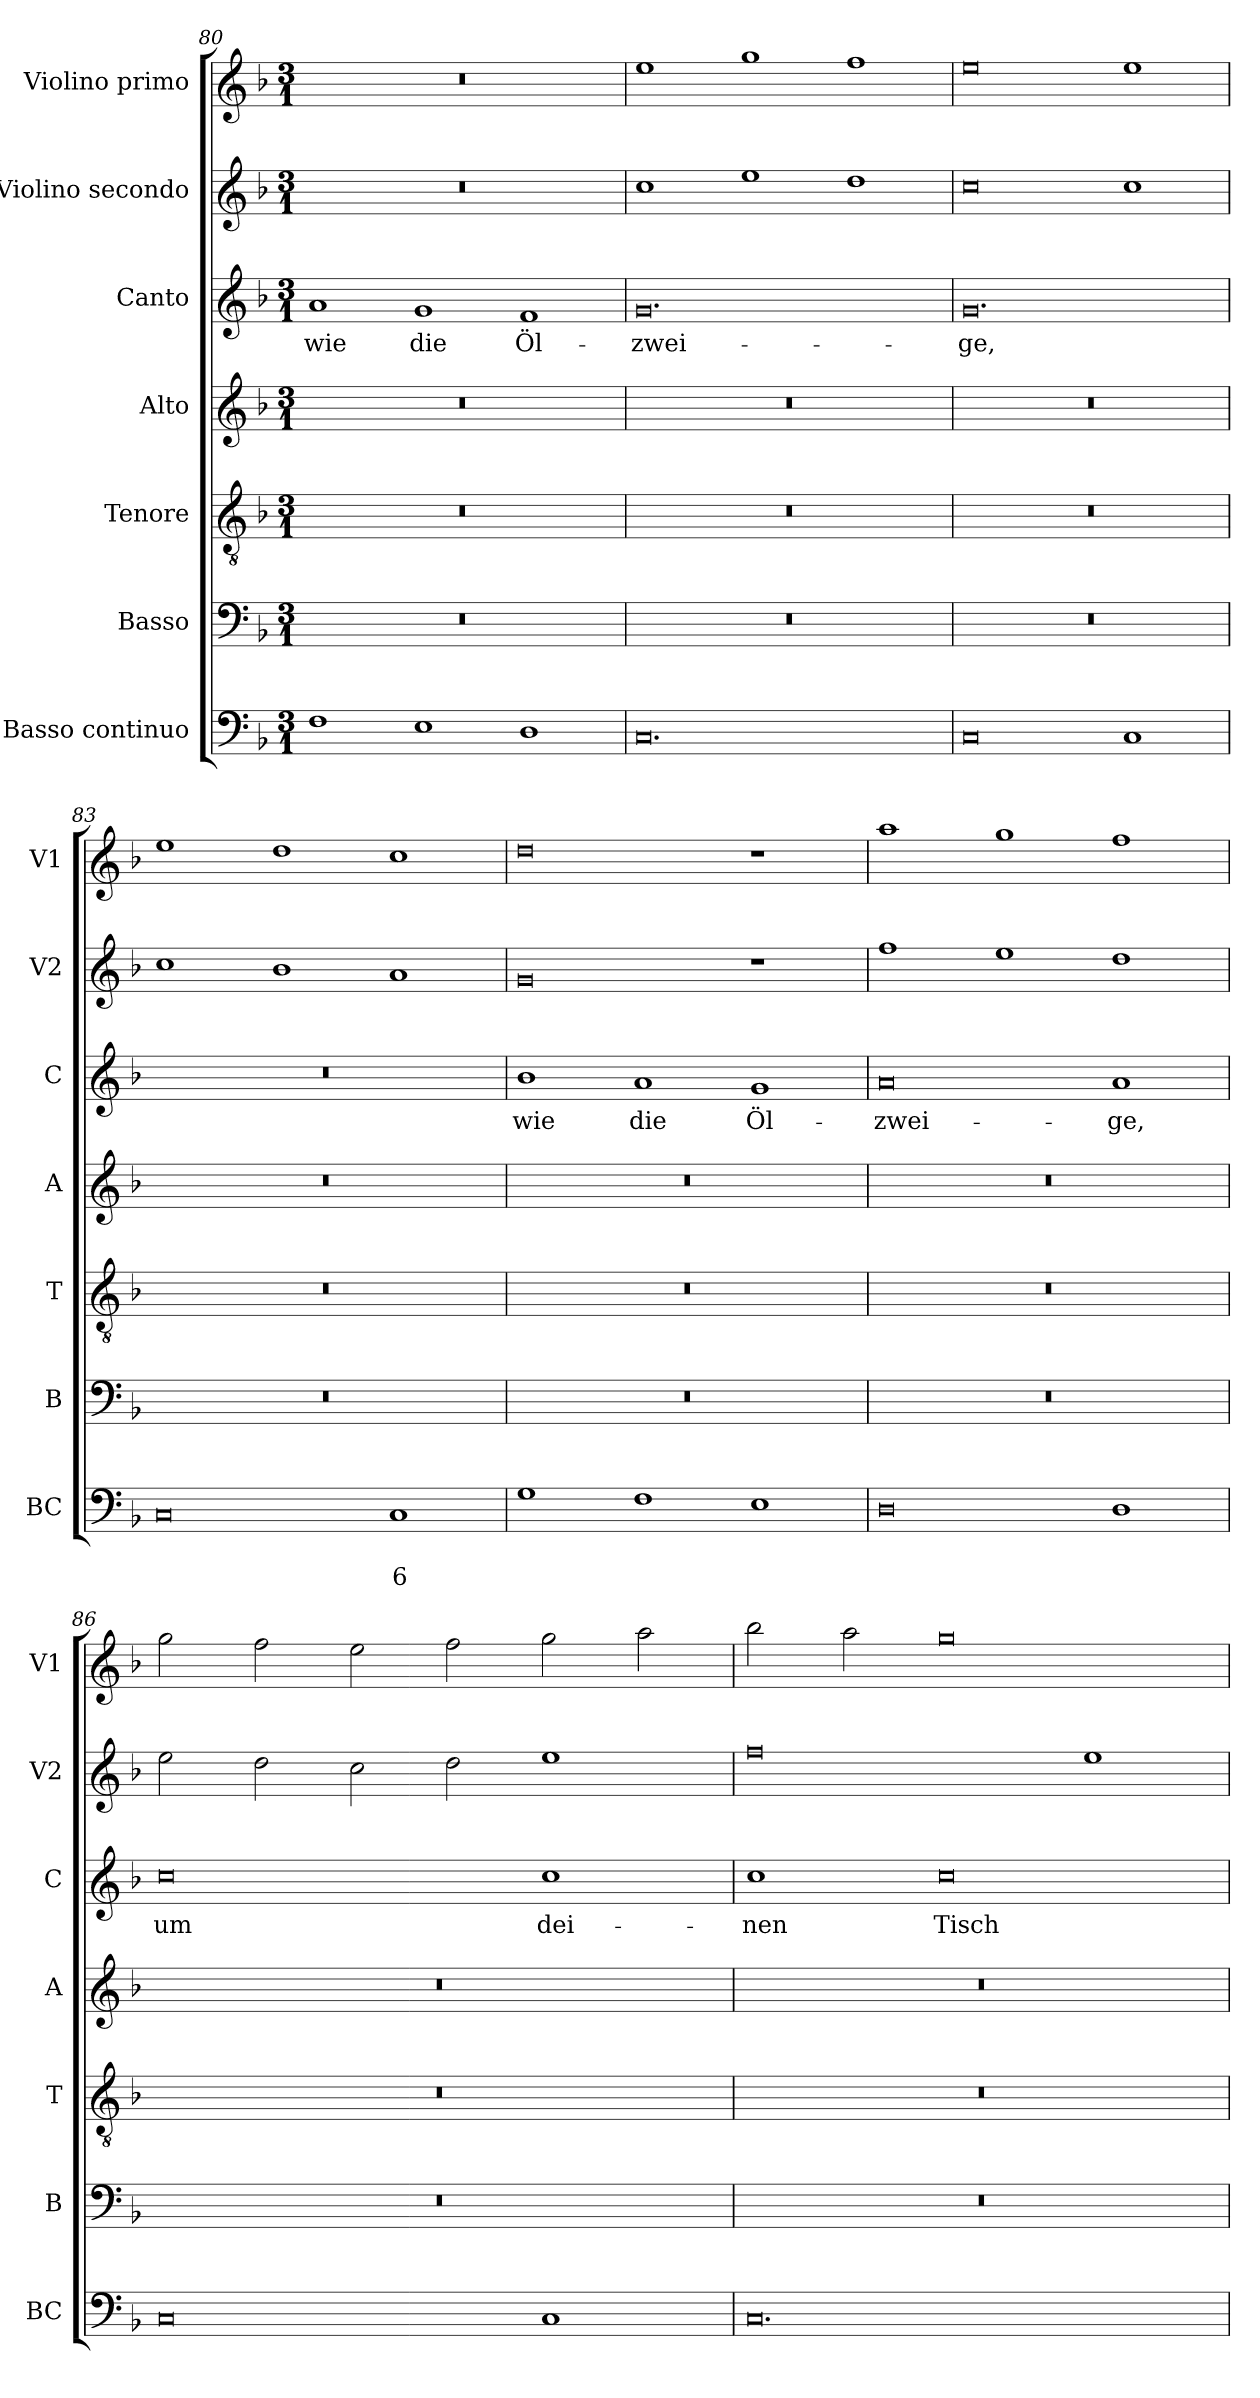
**kern	**text	**text	**kern	**kern	**kern	**kern	**text	**kern	**kern
*part7	*part7	*part7	*part6	*part5	*part4	*part3	*part3	*part2	*part1
*staff7	*staff7	*staff7	*staff6	*staff5	*staff4	*staff3	*staff3	*staff2	*staff1
*I"Basso continuo	*	*	*I"Basso	*I"Tenore	*I"Alto	*I"Canto	*	*I"Violino secondo	*I"Violino primo
*I'BC	*	*	*I'B	*I'T	*I'A	*I'C	*	*I'V2	*I'V1
*clefF4	*	*	*clefF4	*clefGv2	*clefG2	*clefG2	*	*clefG2	*clefG2
*k[b-]	*	*	*k[b-]	*k[b-]	*k[b-]	*k[b-]	*	*k[b-]	*k[b-]
*F:	*	*	*F:	*F:	*F:	*F:	*	*F:	*F:
*M3/1	*	*	*M3/1	*M3/1	*M3/1	*M3/1	*	*M3/1	*M3/1
=80	=80	=80	=80	=80	=80	=80	=80	=80	=80
!	!	!	!	!	!	!	!LO:LY:b	!	!
1F	.	.	0.r	0.r	0.r	1a	wie	0.r	0.r
!	!	!	!	!	!	!	!LO:LY:b	!	!
1E	.	.	.	.	.	1g	die	.	.
!	!	!	!	!	!	!	!LO:LY:b	!	!
1D	.	.	.	.	.	1f	Öl-	.	.
=81	=81	=81	=81	=81	=81	=81	=81	=81	=81
!	!	!	!	!	!	!	!LO:LY:b	!	!
0.C	.	.	0.r	0.r	0.r	0.g	-zwei-	1cc	1ee
.	.	.	.	.	.	.	.	1ee	1gg
.	.	.	.	.	.	.	.	1dd	1ff
=82	=82	=82	=82	=82	=82	=82	=82	=82	=82
!	!	!	!	!	!	!	!LO:LY:b	!	!
0C	.	.	0.r	0.r	0.r	0.g	-ge,	0cc	0ee
1C	.	.	.	.	.	.	.	1cc	1ee
=83	=83	=83	=83	=83	=83	=83	=83	=83	=83
0C	.	.	0.r	0.r	0.r	0.r	.	1cc	1ee
.	.	.	.	.	.	.	.	1b-	1dd
!	!	!LO:LY:b	!	!	!	!	!	!	!
1C	.	6	.	.	.	.	.	1a	1cc
=84	=84	=84	=84	=84	=84	=84	=84	=84	=84
!	!	!	!	!	!	!	!LO:LY:b	!	!
1G	.	.	0.r	0.r	0.r	1b-	wie	0g	0dd
!	!	!	!	!	!	!	!LO:LY:b	!	!
1F	.	.	.	.	.	1a	die	.	.
!	!	!	!	!	!	!	!LO:LY:b	!	!
1E	.	.	.	.	.	1g	Öl-	1r	1r
=85	=85	=85	=85	=85	=85	=85	=85	=85	=85
!	!	!	!	!	!	!	!LO:LY:b	!	!
0D	.	.	0.r	0.r	0.r	0a	-zwei-	1ff	1aa
.	.	.	.	.	.	.	.	1ee	1gg
!	!	!	!	!	!	!	!LO:LY:b	!	!
1D	.	.	.	.	.	1a	-ge,	1dd	1ff
!!LO:LB:g=z
=86	=86	=86	=86	=86	=86	=86	=86	=86	=86
!	!	!	!	!	!	!	!LO:LY:b	!	!
0C	.	.	0.r	0.r	0.r	0cc	um	2ee\	2gg\
.	.	.	.	.	.	.	.	2dd\	2ff\
.	.	.	.	.	.	.	.	2cc\	2ee\
.	.	.	.	.	.	.	.	2dd\	2ff\
!	!	!	!	!	!	!	!LO:LY:b	!	!
1C	.	.	.	.	.	1cc	dei-	1ee	2gg\
.	.	.	.	.	.	.	.	.	2aa\
=87	=87	=87	=87	=87	=87	=87	=87	=87	=87
!	!	!	!	!	!	!	!LO:LY:b	!	!
0.C	.	.	0.r	0.r	0.r	1cc	-nen	0ff	2bb-\
.	.	.	.	.	.	.	.	.	2aa\
!	!	!	!	!	!	!	!LO:LY:b	!	!
.	.	.	.	.	.	0cc	Tisch	.	0gg
.	.	.	.	.	.	.	.	1ee	.
=	=	=	=	=	=	=	=	=	=
*-	*-	*-	*-	*-	*-	*-	*-	*-	*-
